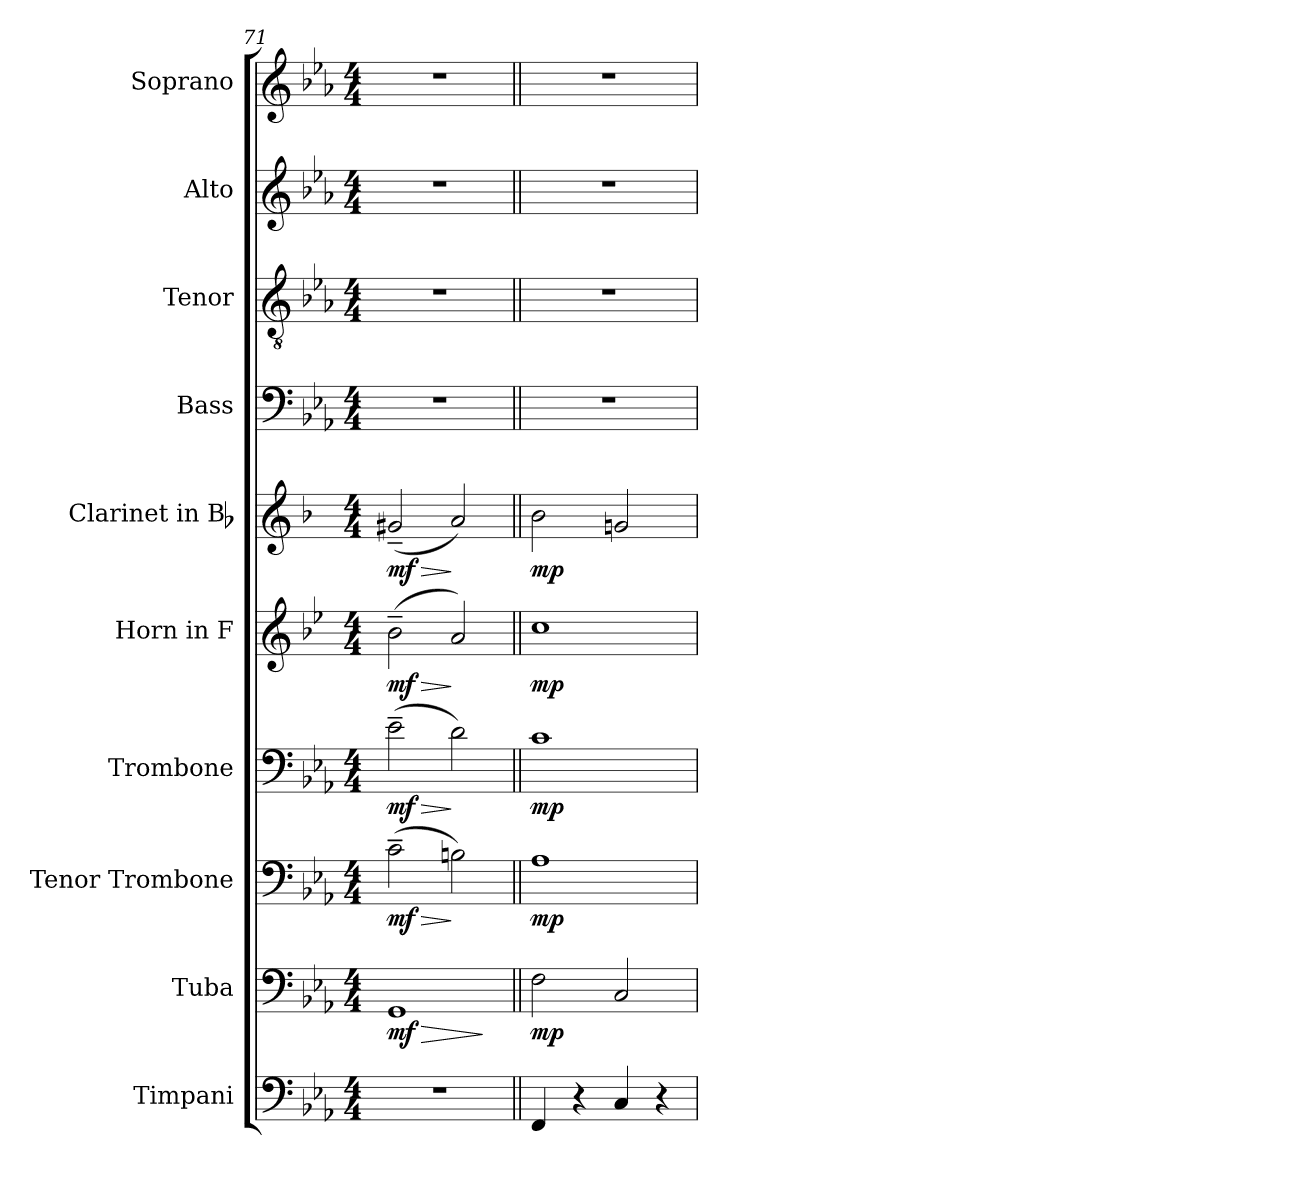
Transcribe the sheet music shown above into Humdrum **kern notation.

**kern	**kern	**dynam	**kern	**dynam	**kern	**dynam	**kern	**dynam	**kern	**dynam	**kern	**kern	**kern	**kern
*part10	*part9	*part9	*part8	*part8	*part7	*part7	*part6	*part6	*part5	*part5	*part4	*part3	*part2	*part1
*staff10	*staff9	*staff9	*staff8	*staff8	*staff7	*staff7	*staff6	*staff6	*staff5	*staff5	*staff4	*staff3	*staff2	*staff1
*I"Timpani	*I"Tuba	*	*I"Tenor Trombone	*	*I"Trombone	*	*I"Horn in F	*	*I"Clarinet in Bb	*	*I"Bass	*I"Tenor	*I"Alto	*I"Soprano
*I'Timp.	*I'Tba.	*	*I'Ten. Tbn.	*	*I'Tbn.	*	*I'Hn.	*	*I'Cl.	*	*I'B.	*I'T.	*I'A.	*I'S.
*clefF4	*clefF4	*	*clefF4	*	*clefF4	*	*clefG2	*	*clefG2	*	*clefF4	*clefGv2	*clefG2	*clefG2
*	*	*	*	*	*	*	*ITrd4c7	*	*ITrd1c2	*	*	*ITrd7c12	*	*
*k[b-e-a-]	*k[b-e-a-]	*	*k[b-e-a-]	*	*k[b-e-a-]	*	*k[b-e-a-]	*	*k[b-e-a-]	*	*k[b-e-a-]	*k[b-e-a-]	*k[b-e-a-]	*k[b-e-a-]
*c:	*c:	*	*c:	*	*c:	*	*c:	*	*c:	*	*c:	*c:	*c:	*c:
*M4/4	*M4/4	*	*M4/4	*	*M4/4	*	*M4/4	*	*M4/4	*	*M4/4	*M4/4	*M4/4	*M4/4
=71	=71	=71	=71	=71	=71	=71	=71	=71	=71	=71	=71	=71	=71	=71
!	!	!LO:HP:b	!	!LO:HP:b	!	!LO:HP:b	!	!LO:HP:b	!	!LO:HP:b	!	!	!	!
1r	1GGi	> mf	(2c~i\	> mf	(2e-~i\	> mf	(2e-~i\	> mf	(2f#X~i/	> mf	1r	1r	1r	1r
.	.	.	2Bni\)	]	2di\)	]	2di/)	]	2gi/)	]	.	.	.	.
.	.	]	.	.	.	.	.	.	.	.	.	.	.	.
!!LO:PB:g=z
=72||	=72||	=72||	=72||	=72||	=72||	=72||	=72||	=72||	=72||	=72||	=72||	=72||	=72||	=72||
4FFi/	2Fi\	mp	1A-i	mp	1ci	mp	1fi	mp	2a-i\	mp	1r	1r	1r	1r
4r	.	.	.	.	.	.	.	.	.	.	.	.	.	.
4Ci/	2Ci/	.	.	.	.	.	.	.	2fni/	.	.	.	.	.
4r	.	.	.	.	.	.	.	.	.	.	.	.	.	.
=	=	=	=	=	=	=	=	=	=	=	=	=	=	=
*-	*-	*-	*-	*-	*-	*-	*-	*-	*-	*-	*-	*-	*-	*-
